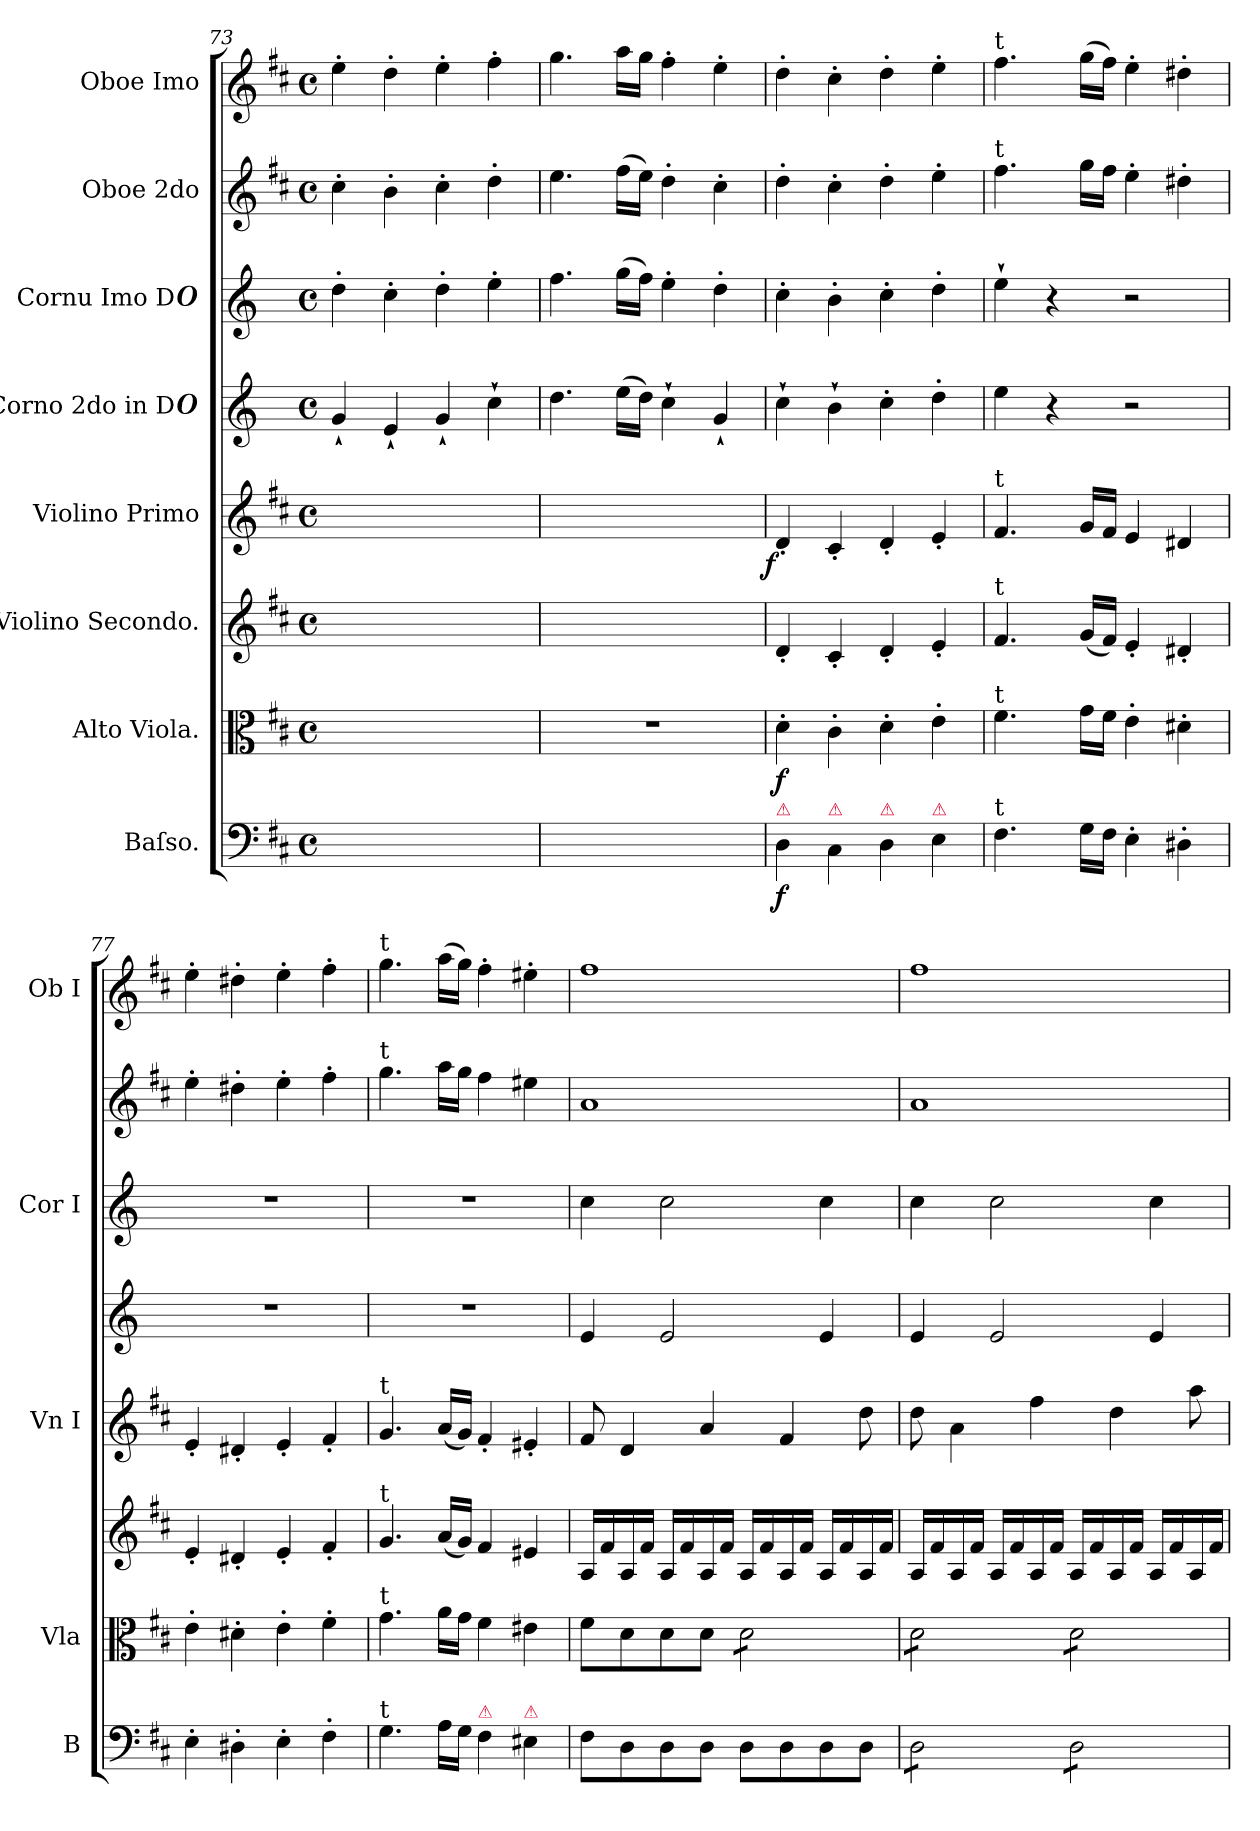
**kern	**dynam	**kern	**dynam	**kern	**dynam	**kern	**dynam	**kern	**kern	**kern	**kern
*part8	*part8	*part7	*part7	*part6	*part6	*part5	*part5	*part4	*part3	*part2	*part1
*staff8	*staff8	*staff7	*staff7	*staff6	*staff6	*staff5	*staff5	*staff4	*staff3	*staff2	*staff1
*I"Baſso.	*	*I"Alto Viola.	*	*I"Violino Secondo.	*	*I"Violino Primo	*	*I"Corno 2do in D#	*I"Cornu Imo D#	*I"Oboe 2do	*I"Oboe Imo
*I'B	*	*I'Vla	*	*	*	*I'Vn I	*	*	*I'Cor I	*	*I'Ob I
*clefF4	*	*clefC3	*	*clefG2	*	*clefG2	*	*clefG2	*clefG2	*clefG2	*clefG2
*	*	*	*	*	*	*	*	*ITrd-1c-2	*ITrd-1c-2	*	*
*k[f#c#]	*	*k[f#c#]	*	*k[f#c#]	*	*k[f#c#]	*	*k[f#c#]	*k[f#c#]	*k[f#c#]	*k[f#c#]
*D:	*	*D:	*	*D:	*	*D:	*	*	*	*D:	*D:
*M4/4	*	*M4/4	*	*M4/4	*	*M4/4	*	*M4/4	*M4/4	*M4/4	*M4/4
*met(c)	*	*met(c)	*	*met(c)	*	*met(c)	*	*met(c)	*met(c)	*met(c)	*met(c)
=73	=73	=73	=73	=73	=73	=73	=73	=73	=73	=73	=73
1ryy	.	1ryy	.	1ryy	.	1ryy	.	4a`>/	4ee'\	4cc#'\	4ee'\
.	.	.	.	.	.	.	.	4f#`>/	4dd'\	4b'\	4dd'\
.	.	.	.	.	.	.	.	4a`>/	4ee'\	4cc#'\	4ee'\
.	.	.	.	.	.	.	.	4dd`\	4ff#'\	4dd'\	4ff#'\
=74	=74	=74	=74	=74	=74	=74	=74	=74	=74	=74	=74
1ryy	.	1r	.	1ryy	.	1ryy	.	4.ee\	4.gg\	4.ee\	4.gg\
.	.	.	.	.	.	.	.	(16ff#\LL	(16aa\LL	(16ff#\LL	16aa\LL
.	.	.	.	.	.	.	.	16ee\JJ)	16gg\JJ)	16ee\JJ)	16gg\JJ
.	.	.	.	.	.	.	.	4dd`\	4ff#'\	4dd'\	4ff#'\
.	.	.	.	.	.	.	.	4a`>/	4ee'\	4cc#'\	4ee'\
=75	=75	=75	=75	=75	=75	=75	=75	=75	=75	=75	=75
!LO:TX:a:color=crimson:t=⚠	!	!	!	!	!	!	!	!	!	!	!
!	!	!	!	!	!LO:DY:rj	!	!LO:DY:rj	!	!	!	!
4D\	f	4d'\	f	4d'/	for	4d'/	f	4dd`\	4dd'\	4dd'\	4dd'\
!LO:TX:a:color=crimson:t=⚠	!	!	!	!	!	!	!	!	!	!	!
4C#\	.	4c#'\	.	4c#'/	.	4c#'/	.	4cc#`\	4cc#'\	4cc#'\	4cc#'\
!LO:TX:a:color=crimson:t=⚠	!	!	!	!	!	!	!	!	!	!	!
4D\	.	4d'\	.	4d'/	.	4d'/	.	4dd'\	4dd'\	4dd'\	4dd'\
!LO:TX:a:color=crimson:t=⚠	!	!	!	!	!	!	!	!	!	!	!
4E\	.	4e'\	.	4e'/	.	4e'/	.	4ee'\	4ee'\	4ee'\	4ee'\
=76	=76	=76	=76	=76	=76	=76	=76	=76	=76	=76	=76
!	!	!	!	!	!	!	!	!	!	!	!LO:TX:a:t=t
!	!	!	!	!	!	!	!	!	!	!LO:TX:a:t=t	!
!	!	!	!	!	!	!LO:TX:a:t=t	!	!	!	!	!
!	!	!	!	!LO:TX:a:t=t	!	!	!	!	!	!	!
!	!	!LO:TX:a:t=t	!	!	!	!	!	!	!	!	!
!LO:TX:a:t=t	!	!	!	!	!	!	!	!	!	!	!
4.F#\	.	4.f#\	.	4.f#/	.	4.f#/	.	4ff#\	4ff#`\	4.ff#\	4.ff#\
.	.	.	.	.	.	.	.	4r	4r	.	.
16G\LL	.	16g\LL	.	(16g/LL	.	16g/LL	.	.	.	16gg\LL	(16gg\LL
16F#\JJ	.	16f#\JJ	.	16f#/JJ)	.	16f#/JJ	.	.	.	16ff#\JJ	16ff#\JJ)
4E'\	.	4e'\	.	4e'/	.	4e/	.	2r	2r	4ee'\	4ee'\
4D#X'\	.	4d#X'\	.	4d#X'/	.	4d#X/	.	.	.	4dd#X'\	4dd#X'\
=77	=77	=77	=77	=77	=77	=77	=77	=77	=77	=77	=77
4E'\	.	4e'\	.	4e'/	.	4e'/	.	1r	1r	4ee'\	4ee'\
4D#X'\	.	4d#X'\	.	4d#X'/	.	4d#X'/	.	.	.	4dd#X'\	4dd#X'\
4E'\	.	4e'\	.	4e'/	.	4e'/	.	.	.	4ee'\	4ee'\
4F#'\	.	4f#'\	.	4f#'/	.	4f#'/	.	.	.	4ff#'\	4ff#'\
=78	=78	=78	=78	=78	=78	=78	=78	=78	=78	=78	=78
!	!	!	!	!	!	!	!	!	!	!	!LO:TX:a:t=t
!	!	!	!	!	!	!	!	!	!	!LO:TX:a:t=t	!
!	!	!	!	!	!	!LO:TX:a:t=t	!	!	!	!	!
!	!	!	!	!LO:TX:a:t=t	!	!	!	!	!	!	!
!	!	!LO:TX:a:t=t	!	!	!	!	!	!	!	!	!
!LO:TX:a:t=t	!	!	!	!	!	!	!	!	!	!	!
4.G\	.	4.g\	.	4.g/	.	4.g/	.	1r	1r	4.gg\	4.gg\
16A\LL	.	16a\LL	.	(16a/LL	.	(16a/LL	.	.	.	16aa\LL	(16aa\LL
16G\JJ	.	16g\JJ	.	16g/JJ)	.	16g/JJ)	.	.	.	16gg\JJ	16gg\JJ)
!LO:TX:a:color=crimson:t=⚠	!	!	!	!	!	!	!	!	!	!	!
4F#\	.	4f#\	.	4f#/	.	4f#'/	.	.	.	4ff#\	4ff#'\
!LO:TX:a:color=crimson:t=⚠	!	!	!	!	!	!	!	!	!	!	!
4E#X\	.	4e#X\	.	4e#X/	.	4e#X'/	.	.	.	4ee#X\	4ee#X'\
=79	=79	=79	=79	=79	=79	=79	=79	=79	=79	=79	=79
8F#\L	.	8f#\L	.	16A/LL	.	8f#/	.	4f#/	4dd\	1a	1ff#
.	.	.	.	16f#/	.	.	.	.	.	.	.
8D\	.	8d\	.	16A/	.	4d/	.	.	.	.	.
.	.	.	.	16f#/JJ	.	.	.	.	.	.	.
8D\	.	8d\	.	16A/LL	.	.	.	2f#/	2dd\	.	.
.	.	.	.	16f#/	.	.	.	.	.	.	.
8D\J	.	8d\J	.	16A/	.	4a/	.	.	.	.	.
.	.	.	.	16f#/JJ	.	.	.	.	.	.	.
*	*	*tremolo	*	*	*	*	*	*	*	*	*
8D\L	.	8d\L	.	16A/LL	.	.	.	.	.	.	.
.	.	.	.	16f#/	.	.	.	.	.	.	.
8D\	.	8d\	.	16A/	.	4f#/	.	.	.	.	.
.	.	.	.	16f#/JJ	.	.	.	.	.	.	.
8D\	.	8d\	.	16A/LL	.	.	.	4f#/	4dd\	.	.
.	.	.	.	16f#/	.	.	.	.	.	.	.
8D\J	.	8d\J	.	16A/	.	8dd\	.	.	.	.	.
.	.	.	.	16f#/JJ	.	.	.	.	.	.	.
=80	=80	=80	=80	=80	=80	=80	=80	=80	=80	=80	=80
*tremolo	*	*	*	*	*	*	*	*	*	*	*
8D\L	.	8d\L	.	16A/LL	.	8dd\	.	4f#/	4dd\	1a	1ff#
.	.	.	.	16f#/	.	.	.	.	.	.	.
8D\	.	8d\	.	16A/	.	4a\	.	.	.	.	.
.	.	.	.	16f#/JJ	.	.	.	.	.	.	.
8D\	.	8d\	.	16A/LL	.	.	.	2f#/	2dd\	.	.
.	.	.	.	16f#/	.	.	.	.	.	.	.
8D\J	.	8d\J	.	16A/	.	4ff#\	.	.	.	.	.
.	.	.	.	16f#/JJ	.	.	.	.	.	.	.
8D\L	.	8d\L	.	16A/LL	.	.	.	.	.	.	.
.	.	.	.	16f#/	.	.	.	.	.	.	.
8D\	.	8d\	.	16A/	.	4dd\	.	.	.	.	.
.	.	.	.	16f#/JJ	.	.	.	.	.	.	.
8D\	.	8d\	.	16A/LL	.	.	.	4f#/	4dd\	.	.
.	.	.	.	16f#/	.	.	.	.	.	.	.
8D\J	.	8d\J	.	16A/	.	8aa\	.	.	.	.	.
*	*	*Xtremolo	*	*	*	*	*	*	*	*	*
*Xtremolo	*	*	*	*	*	*	*	*	*	*	*
.	.	.	.	16f#/JJ	.	.	.	.	.	.	.
=	=	=	=	=	=	=	=	=	=	=	=
*-	*-	*-	*-	*-	*-	*-	*-	*-	*-	*-	*-
